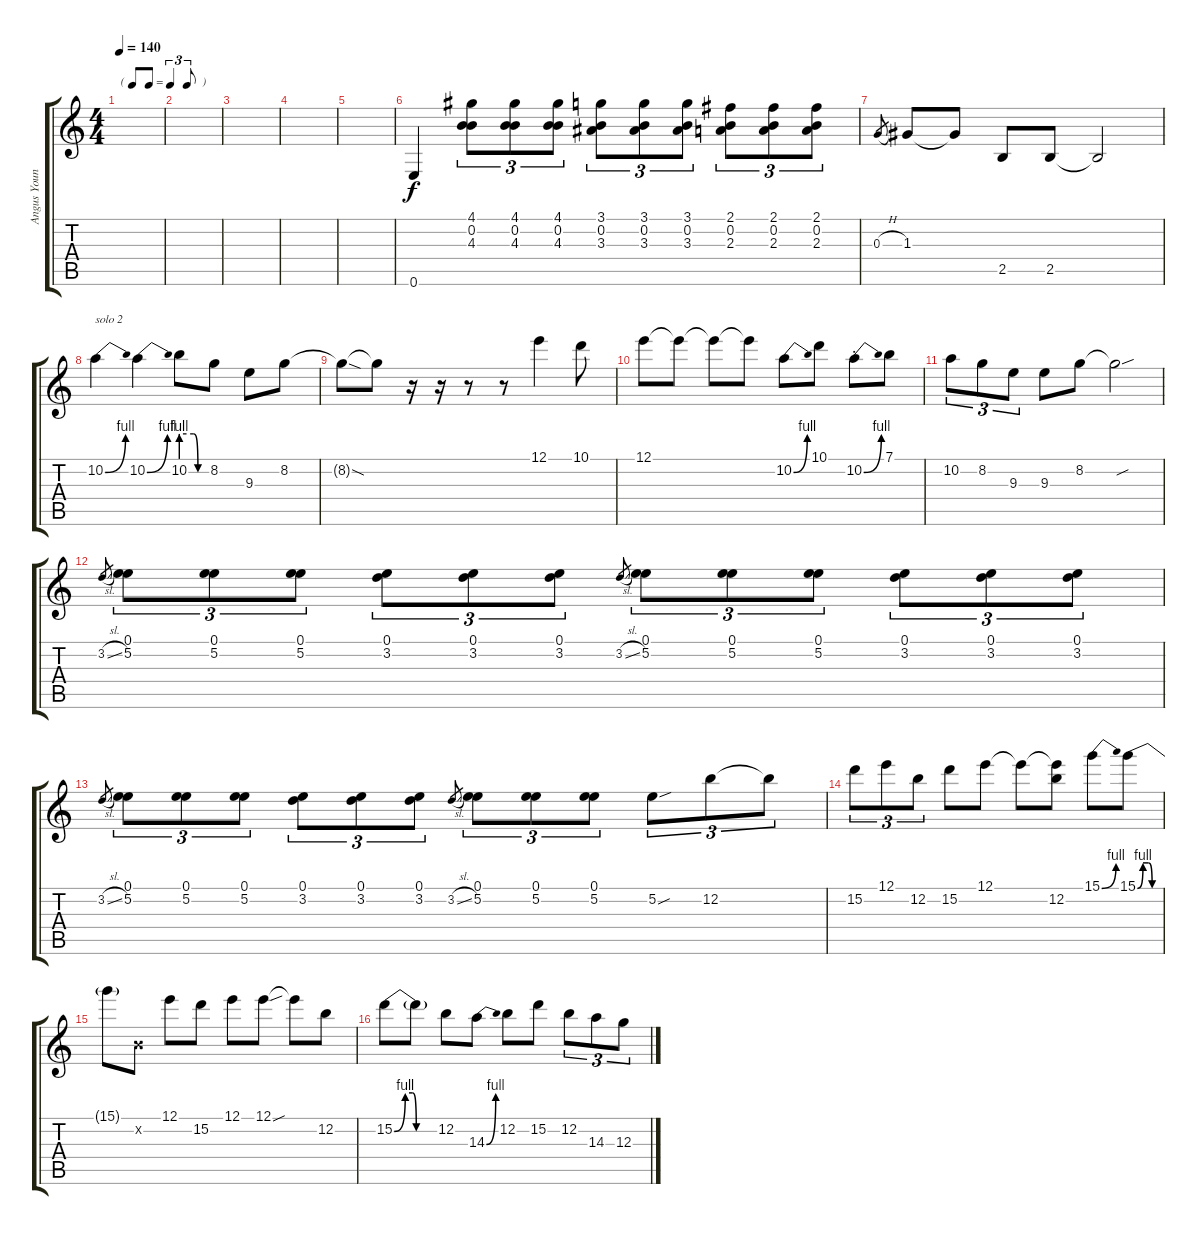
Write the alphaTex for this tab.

\track ("Angus Young" "Angus Youn") {instrument distortionguitar}
\staff {score tabs}
\tuning (E4 B3 G3 D3 A2 E2) {hide}
\ts (4 4)
\tf triplet8th
\tempo 140
\clef g2
\ks c
|
|
|
|
|
0.6.4 (4.1 0.2 4.3).8{tu (3 2)} (4.1 0.2 4.3).8{tu (3 2)} (4.1 0.2 4.3).8{tu (3 2)} (3.1 0.2 3.3).8{tu (3 2)} (3.1 0.2 3.3).8{tu (3 2)} (3.1 0.2 3.3).8{tu (3 2)} (2.1 0.2 2.3).8{tu (3 2)} (2.1 0.2 2.3).8{tu (3 2)} (2.1 0.2 2.3).8{tu (3 2)} |
0.3{h}.8{gr} 1.3.8 1.3{t}.8 2.5.8 2.5.8 2.5{t}.2 |
10.2{be (bend 0 0 60 4)}.4{txt "solo 2"} 10.2{be (bend 0 0 60 4)}.4 10.2{be (custom 0 4 30 4 40 0 60 0)}.8 8.2.8 9.3.8 8.2.8 |
8.2{sod t}.8 8.2{t}.8 r.16 r.16 r.8 r.8 12.1.4 10.1.8 |
12.1.8 12.1{t}.8 12.1{t}.8 12.1{t}.8 10.2{be (bend 0 0 60 4)}.8 10.1.8 10.2{be (bend 0 0 60 4) st}.8 7.1.8 |
10.2.8{tu (3 2)} 8.2.8{tu (3 2)} 9.3.8{tu (3 2)} 9.3.8 8.2.8 8.2{sou t}.2 |
3.2{sl}.8{gr} (0.1 5.2).8{tu (3 2)} (0.1 5.2).8{tu (3 2)} (0.1 5.2).8{tu (3 2)} (0.1 3.2).8{tu (3 2)} (0.1 3.2).8{tu (3 2)} (0.1 3.2).8{tu (3 2)} 3.2{sl}.8{gr} (0.1 5.2).8{tu (3 2)} (0.1 5.2).8{tu (3 2)} (0.1 5.2).8{tu (3 2)} (0.1 3.2).8{tu (3 2)} (0.1 3.2).8{tu (3 2)} (0.1 3.2).8{tu (3 2)} |
3.2{sl}.8{gr} (0.1 5.2).8{tu (3 2)} (0.1 5.2).8{tu (3 2)} (0.1 5.2).8{tu (3 2)} (0.1 3.2).8{tu (3 2)} (0.1 3.2).8{tu (3 2)} (0.1 3.2).8{tu (3 2)} 3.2{sl}.8{gr} (0.1 5.2).8{tu (3 2)} (0.1 5.2).8{tu (3 2)} (0.1 5.2).8{tu (3 2)} 5.2{sou}.8{tu (3 2)} 12.2.8{tu (3 2)} 12.2{t}.8{tu (3 2)} |
15.2.8{tu (3 2)} 12.1.8{tu (3 2)} 12.2.8{tu (3 2)} 15.2.8 12.1.8 12.1{t}.8 (12.1{t} 12.2).8 15.1{be (bend 0 0 60 4)}.8 15.1{be (custom 0 0 15 4 30 4 40 0 60 0)}.8 |
15.1{t}.8 0.2{x}.8 12.1.8 15.2.8 12.1.8 12.1{sou}.8 12.1{t}.8 12.2.8 |
15.2{be (custom 0 0 15 4 25 4 30 0 60 0)}.8 15.2{t}.8 12.2.8 14.3{be (bend 0 0 60 4)}.8 12.2.8 15.2.8 12.2.8{tu (3 2)} 14.3.8{tu (3 2)} 12.3.8{tu (3 2)}
